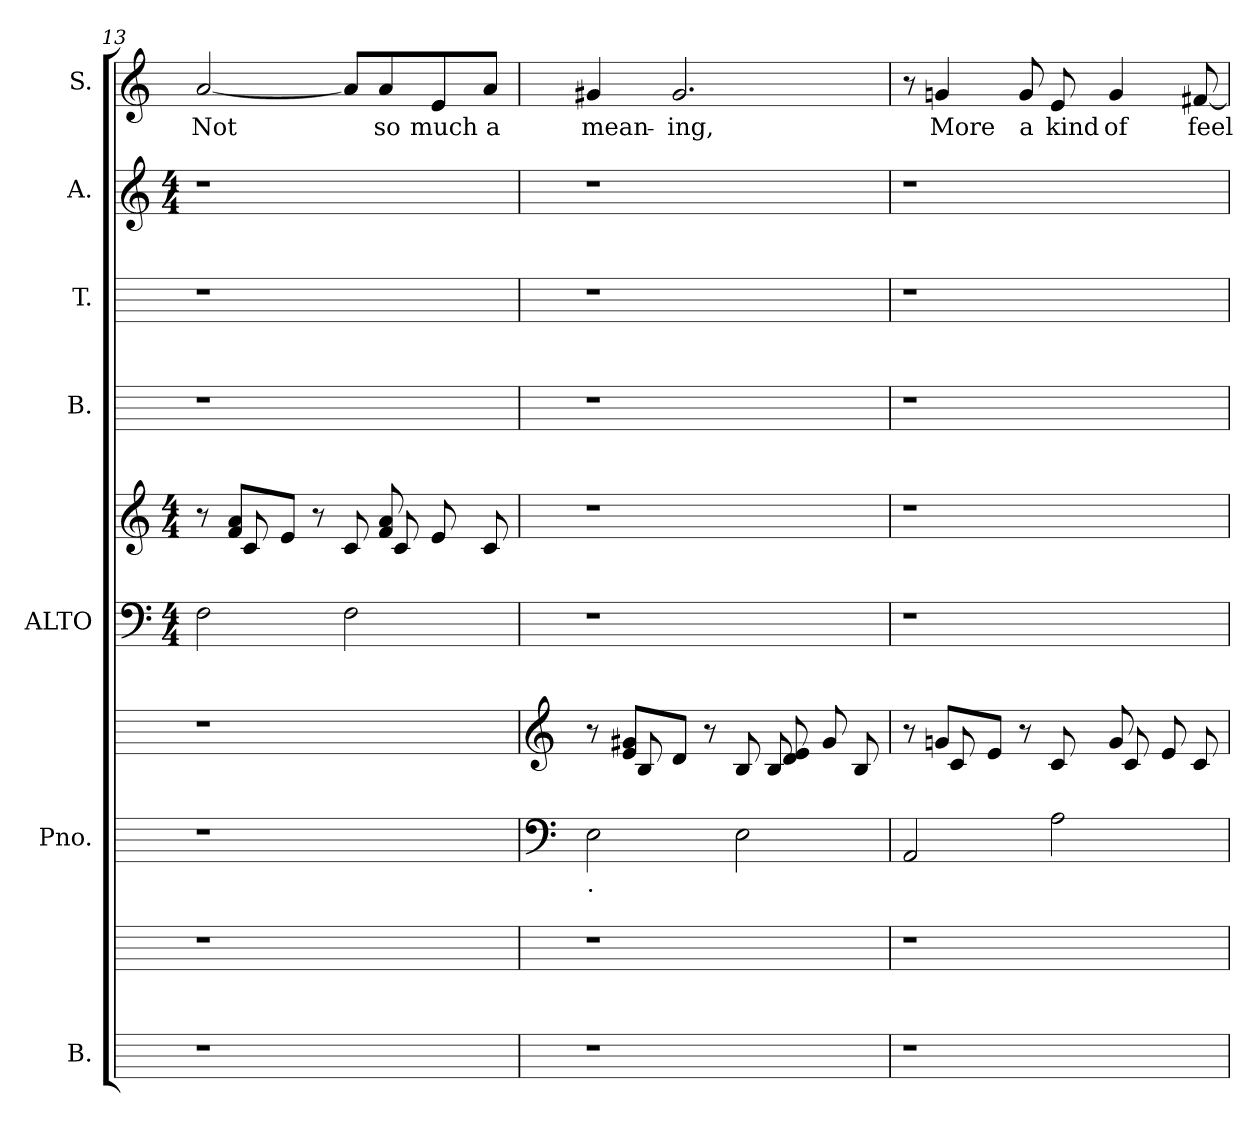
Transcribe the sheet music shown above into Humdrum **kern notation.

**kern	**kern	**kern	**kern	**kern	**kern	**kern	**kern	**kern	**kern	**text
*part7	*part7	*part6	*part6	*part5	*part5	*part4	*part3	*part2	*part1	*part1
*staff10	*staff9	*staff8	*staff7	*staff6	*staff5	*staff4	*staff3	*staff2	*staff1	*staff1
*I"B.	*	*I"Pno.	*	*I"ALTO	*	*I"B.	*I"T.	*I"A.	*I"S.	*
*	*	*	*	*	*	*I'B.	*I'T.	*I'A.	*I'S.	*
*	*	*	*	*clefF4	*clefG2	*	*	*clefG2	*clefG2	*
*	*	*	*	*M4/4	*M4/4	*	*	*M4/4	*	*
=13	=13	=13	=13	=13	=13	=13	=13	=13	=13	=13
*	*	*	*	*	*^	*	*	*	*	*
!	!	!	!	!	!	!	!	!	!	!	!LO:LY:b
1r	1r	1r	1r	2F\	8r	8ryy	1r	1r	1r	[<2a/	Not
.	.	.	.	.	8a/ 8f/L	8c/	.	.	.	.	.
.	.	.	.	.	8e/J	4.ryy	.	.	.	.	.
.	.	.	.	.	8r	.	.	.	.	.	.
.	.	.	.	2F\	8c/L	.	.	.	.	8a/L]	.
!	!	!	!	!	!	!	!	!	!	!	!LO:LY:b:cj
.	.	.	.	.	8a/ 8f/L	8c/	.	.	.	8a/	so
!	!	!	!	!	!	!	!	!	!	!	!LO:LY:b:cj
.	.	.	.	.	8e/J	4ryy	.	.	.	8e/	much
!	!	!	!	!	!	!	!	!	!	!	!LO:LY:b:cj
.	.	.	.	.	8c/L	.	.	.	.	8a/J	a
*	*	*	*	*	*v	*v	*	*	*	*	*
!!LO:LB:g=z
=14	=14	=14	=14	=14	=14	=14	=14	=14	=14	=14
*	*	*clefF4	*clefG2	*	*	*	*	*	*	*
*	*	*	*^	*	*	*	*	*	*	*
!	!	!LO:TX:b:t=.	!	!	!	!	!	!	!	!	!
!	!	!	!	!	!	!	!	!	!	!	!LO:LY:b:cj
1r	1r	2E\	8ryy	8r	1r	1r	1r	1r	1r	4g#X/	mean-
.	.	.	8B/	8g#X/ 8e/L	.	.	.	.	.	.	.
!	!	!	!	!	!	!	!	!	!	!	!LO:LY:b:cj
.	.	.	4.ryy	8d/J	.	.	.	.	.	2.g#/	-ing,
.	.	.	.	8r	.	.	.	.	.	.	.
.	.	2E\	.	8B/L	.	.	.	.	.	.	.
.	.	.	8B/	8d/ 8e/L	.	.	.	.	.	.	.
.	.	.	4ryy	8g#/J	.	.	.	.	.	.	.
.	.	.	.	8B/L	.	.	.	.	.	.	.
=15	=15	=15	=15	=15	=15	=15	=15	=15	=15	=15	=15
1r	1r	2AA/	8r	8ryy	1r	1r	1r	1r	1r	8r	.
!	!	!	!	!	!	!	!	!	!	!	!LO:LY:b:cj
.	.	.	8gn/L	8c/	.	.	.	.	.	4gn/	More
.	.	.	8e/J	4.ryy	.	.	.	.	.	.	.
!	!	!	!	!	!	!	!	!	!	!	!LO:LY:b:cj
.	.	.	8r	.	.	.	.	.	.	8g/	a
!	!	!	!	!	!	!	!	!	!	!	!LO:LY:b:cj
.	.	2A\	8c/L	.	.	.	.	.	.	8e/	kind
!	!	!	!	!	!	!	!	!	!	!	!LO:LY:b:cj
.	.	.	8g/L	8c/	.	.	.	.	.	4g/	of
.	.	.	8e/J	4ryy	.	.	.	.	.	.	.
!	!	!	!	!	!	!	!	!	!	!	!LO:LY:b
.	.	.	8c/L	.	.	.	.	.	.	[<8f#X/	feel
*	*	*	*v	*v	*	*	*	*	*	*	*
=	=	=	=	=	=	=	=	=	=	=
*-	*-	*-	*-	*-	*-	*-	*-	*-	*-	*-
